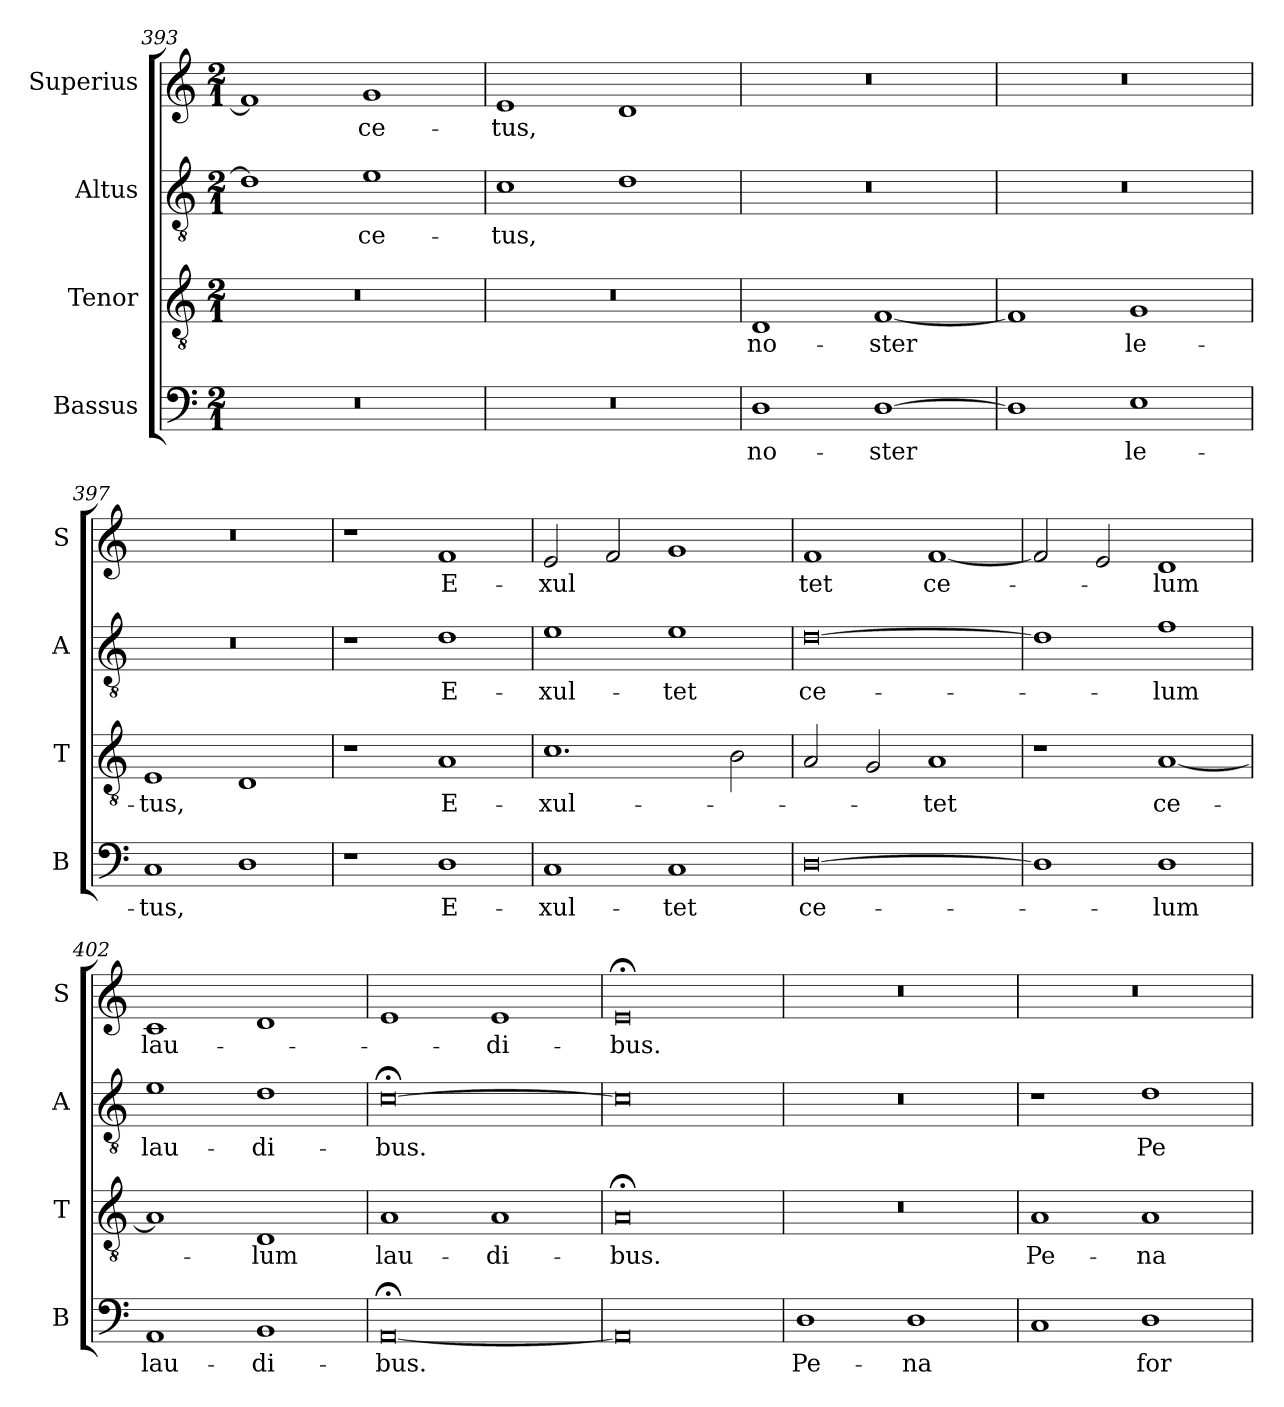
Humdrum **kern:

**kern	**text	**kern	**text	**kern	**text	**kern	**text
*part4	*part4	*part3	*part3	*part2	*part2	*part1	*part1
*staff4	*staff4	*staff3	*staff3	*staff2	*staff2	*staff1	*staff1
*I"Bassus	*	*I"Tenor	*	*I"Altus	*	*I"Superius	*
*I'B	*	*I'T	*	*I'A	*	*I'S	*
*clefF4	*	*clefGv2	*	*clefGv2	*	*clefG2	*
*k[]	*	*k[]	*	*k[]	*	*k[]	*
*M2/1	*	*M2/1	*	*M2/1	*	*M2/1	*
=393	=393	=393	=393	=393	=393	=393	=393
0r	.	0r	.	1d]	.	1f]	.
.	.	.	.	1e	ce-	1g	ce-
=394	=394	=394	=394	=394	=394	=394	=394
0r	.	0r	.	1c	-tus,	1e	-tus,
.	.	.	.	1d	.	1d	.
=395	=395	=395	=395	=395	=395	=395	=395
1D	no-	1D	no-	0r	.	0r	.
[1D	-ster	[1F	-ster	.	.	.	.
=396	=396	=396	=396	=396	=396	=396	=396
1D]	.	1F]	.	0r	.	0r	.
1E	le-	1G	le-	.	.	.	.
=397	=397	=397	=397	=397	=397	=397	=397
1C	-tus,	1E	-tus,	0r	.	0r	.
1D	.	1D	.	.	.	.	.
=398	=398	=398	=398	=398	=398	=398	=398
1r	.	1r	.	1r	.	1r	.
1D	E-	1A	E-	1d	E-	1f	E-
=399	=399	=399	=399	=399	=399	=399	=399
1C	-xul-	1.c	-xul-	1e	-xul-	2e/	-xul
.	.	.	.	.	.	2f/	.
1C	tet	.	.	1e	-tet	1g	.
.	.	2B\	.	.	.	.	.
=400	=400	=400	=400	=400	=400	=400	=400
[0D	ce-	2A/	.	[0d	ce-	1f	-tet
.	.	2G/	.	.	.	.	.
.	.	1A	-tet	.	.	[1f	ce-
=401	=401	=401	=401	=401	=401	=401	=401
1D]	.	1r	.	1d]	.	2f/]	.
.	.	.	.	.	.	2e/	.
1D	-lum	[1A	ce-	1f	-lum	1d	-lum
=402	=402	=402	=402	=402	=402	=402	=402
1AA	lau-	1A]	.	1e	lau-	1c	lau-
1BB	-di-	1D	-lum	1d	-di-	1d	.
=403	=403	=403	=403	=403	=403	=403	=403
[0AA;<	-bus.	1A	lau-	[0c;<	-bus.	1e	.
.	.	1A	-di-	.	.	1e	-di-
=404	=404	=404	=404	=404	=404	=404	=404
0AA]	.	0A;<	-bus.	0c]	.	0e;<	-bus.
=405	=405	=405	=405	=405	=405	=405	=405
1D	Pe-	0r	.	0r	.	0r	.
1D	-na	.	.	.	.	.	.
=406	=406	=406	=406	=406	=406	=406	=406
1C	.	1A	Pe-	1r	.	0r	.
1D	for-	1A	-na	1d	Pe-	.	.
=	=	=	=	=	=	=	=
*-	*-	*-	*-	*-	*-	*-	*-
